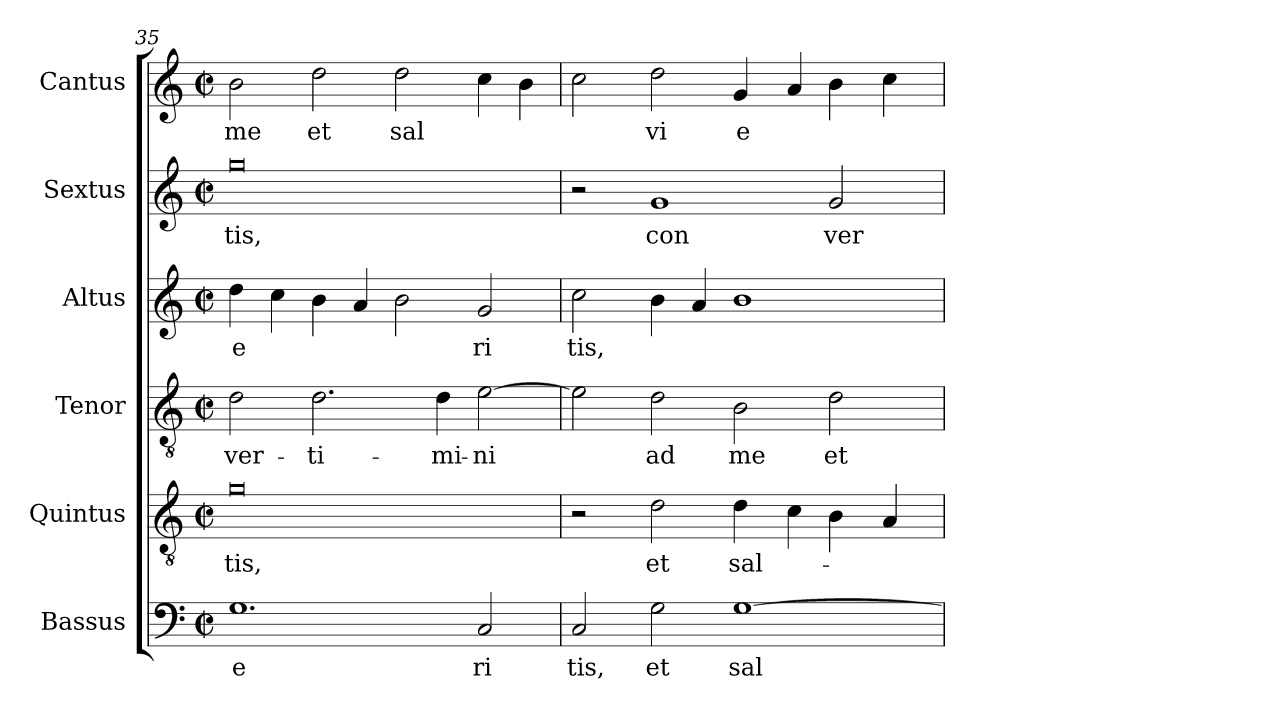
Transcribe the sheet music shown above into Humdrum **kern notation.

**kern	**text	**kern	**text	**kern	**text	**kern	**text	**kern	**text	**kern	**text
*part6	*part6	*part5	*part5	*part4	*part4	*part3	*part3	*part2	*part2	*part1	*part1
*staff6	*staff6	*staff5	*staff5	*staff4	*staff4	*staff3	*staff3	*staff2	*staff2	*staff1	*staff1
*I"Bassus	*	*I"Quintus	*	*I"Tenor	*	*I"Altus	*	*I"Sextus	*	*I"Cantus	*
*clefF4	*	*clefGv2	*	*clefGv2	*	*clefG2	*	*clefG2	*	*clefG2	*
*	*	*	*	*	*	*k[]	*	*	*	*	*
*	*	*	*	*	*	*C:	*	*	*	*	*
*M2/2	*	*M2/2	*	*M2/2	*	*M2/2	*	*M2/2	*	*M2/2	*
*met(c|)	*	*met(c|)	*	*met(c|)	*	*met(c|)	*	*met(c|)	*	*met(c|)	*
=35	=35	=35	=35	=35	=35	=35	=35	=35	=35	=35	=35
!	!LO:LY:b:cj	!	!LO:LY:b:cj	!	!LO:LY:b:cj	!	!LO:LY:b:cj	!	!LO:LY:b:cj	!	!LO:LY:b:cj
1.G	e	0g	tis,	2d\	-ver-	4dd\	e	0gg	tis,	2b\	me
.	.	.	.	.	.	4cc\	.	.	.	.	.
!	!	!	!	!	!LO:LY:b:cj	!	!	!	!	!	!LO:LY:b:cj
.	.	.	.	2.d\	-ti-	4b\	.	.	.	2dd\	et
.	.	.	.	.	.	4a/	.	.	.	.	.
!	!	!	!	!	!	!	!	!	!	!	!LO:LY:b
.	.	.	.	.	.	2b\	.	.	.	2dd\	sal
!	!	!	!	!	!LO:LY:b:cj	!	!	!	!	!	!
.	.	.	.	4d\	-mi-	.	.	.	.	.	.
!	!LO:LY:b:cj	!	!	!	!LO:LY:b:cj	!	!LO:LY:b:cj	!	!	!	!
2C/	ri	.	.	[>2e\	-ni	2g/	ri	.	.	4cc\	.
.	.	.	.	.	.	.	.	.	.	4b\	.
!!LO:PB:g=z
=36	=36	=36	=36	=36	=36	=36	=36	=36	=36	=36	=36
!	!LO:LY:b:cj	!	!	!	!	!	!LO:LY:b	!	!	!	!
*	*	*	*	*	*	*	*	*	*	*^	*
2C/	tis,	2r	.	2e\]	.	2cc\	tis,	2r	.	2cc\	16.ryy	.
.	.	.	.	.	.	.	.	.	.	.	1ryy	.
!	!LO:LY:b:cj	!	!LO:LY:b:cj	!	!LO:LY:b:cj	!	!	!	!LO:LY:b:cj	!	!	!LO:LY:b:cj
2G\	et	2d\	et	2d\	ad	4b\	.	1g	con	2dd\	.	vi
.	.	.	.	.	.	4a/	.	.	.	.	.	.
!	!LO:LY:b:cj	!	!LO:LY:b	!	!LO:LY:b:cj	!	!	!	!	!	!	!LO:LY:b:cj
[>1G	sal-	4d\	sal-	2B\	me	1b	.	.	.	4g/	.	e
.	.	.	.	.	.	.	.	.	.	.	2ryy	.
.	.	4c\	.	.	.	.	.	.	.	4a/	.	.
!	!	!	!	!	!LO:LY:b:cj	!	!	!	!LO:LY:b:cj	!	!	!
.	.	4B\	.	2d\	et	.	.	2g/	ver	4b\	.	.
.	.	.	.	.	.	.	.	.	.	.	4ryy	.
.	.	4A/	.	.	.	.	.	.	.	4cc\	.	.
.	.	.	.	.	.	.	.	.	.	.	8ryy	.
.	.	.	.	.	.	.	.	.	.	.	32ryy	.
*	*	*	*	*	*	*	*	*	*	*v	*v	*
=	=	=	=	=	=	=	=	=	=	=	=
*-	*-	*-	*-	*-	*-	*-	*-	*-	*-	*-	*-
